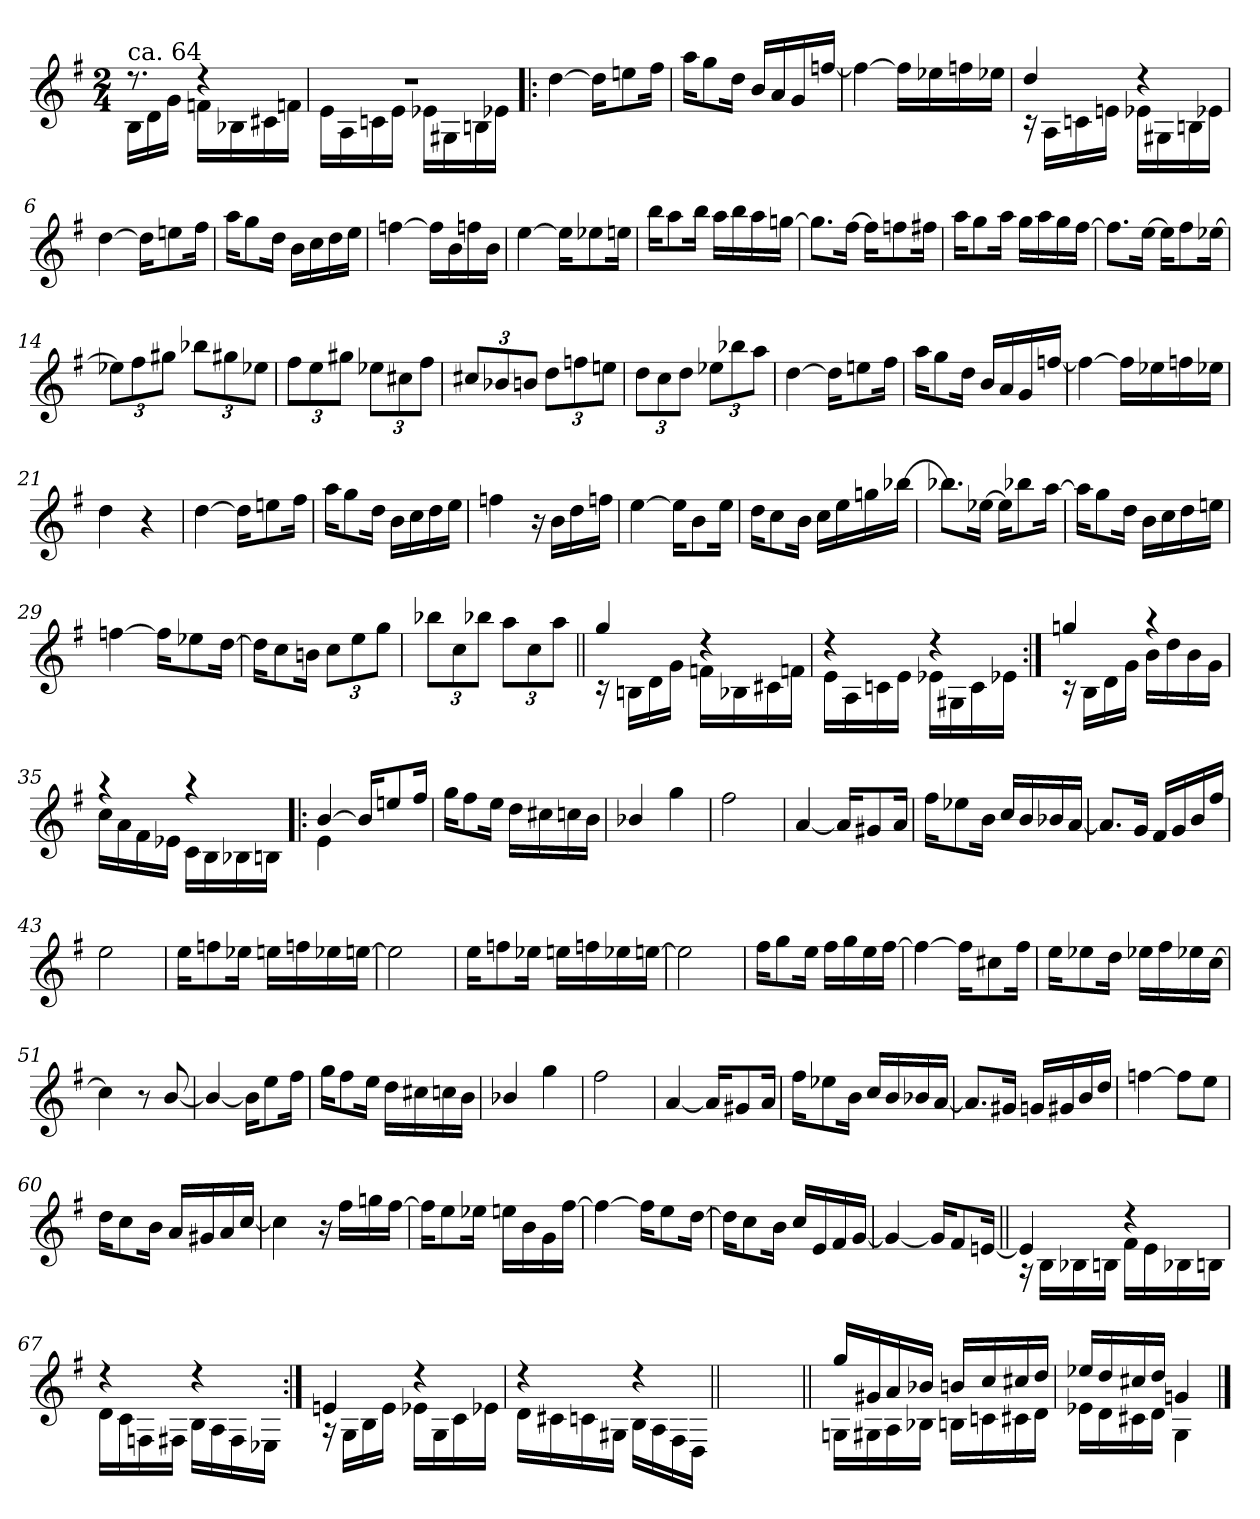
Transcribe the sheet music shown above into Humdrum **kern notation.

**kern
*part1
*staff1
*clefG2
*k[f#]
*G:
*M2/4
=
*^
!LO:TX:a:t=ca. 64	!
8.rdd	16B!\LL
.	16d!\
.	16g!\JJ
4rdd	16fn!\LL
.	16B-X!\
.	16c#X!\
.	16fn!\JJ
=1	=1
2rdd	16e!\LL
.	16A!\
.	16cn!\
.	16e!\JJ
.	16e-X!\LL
.	16G#X!\
.	16Bn!\
.	16e-X!\JJ
*v	*v
=2!|:
[>4dd\
16dd\KL]
8een\
16ff#\Jk
=3
16aa\KL
8gg\
16dd\Jk
16b/LL
16a/
16g/
[16ffn/JJ
=4
4ffn\_
16ff\LL]
16ee-X\
16ffn\
16ee-X\JJ
!!LO:LB:g=z
=5
*^
4dd/	16rc
.	16A!\LL
.	16cn!\
.	16en!\JJ
4rdd	16e-X!\LL
.	16G#X!\
.	16Bn!\
.	16e-X!\JJ
*v	*v
=6
[>4dd\
16dd\KL]
8een\
16ff#\Jk
=7
16aa\KL
8gg\
16dd\Jk
16b\LL
16cc\
16dd\
16ee\JJ
=8
[>4ffn\
16ff\LL]
16b\
16ffn\
16b\JJ
=9
[>4ee\
16ee\KL]
8ee-X\
16een\Jk
!!LO:LB:g=z
=10
16bb\KL
8aa\
16bb\Jk
16aa\LL
16bb\
16aa\
[16ggn\JJ
=11
8.gg\L]
[>16ff#\Jk
16ff#\KL]
8ffn\
16ff#X\Jk
=12
16aa\KL
8gg\
16aa\Jk
16gg\LL
16aa\
16gg\
[>16ff#\JJ
=13
8.ff#\L]
[16ee\Jk
16ee\KL]
8ff#\
[16ee-X\Jk
=14
12ee-X\L]
12ff#\
12gg#X\J
12bb-X\L
12gg#X\
12ee-X\J
!!LO:LB:g=z
=15
12ff#\L
12ee\
12gg#X\J
12ee-X\L
12cc#X\
12ff#\J
=16
12cc#X/L
12b-X/
12bn/J
12dd\L
12ffn\
12een\J
=17
12dd\L
12cc\
12dd\J
12ee-X\L
12bb-X\
12aa\J
=18
[>4dd\
16dd\KL]
8een\
16ff#\Jk
=19
16aa\KL
8gg\
16dd\Jk
16b/LL
16a/
16g/
[16ffn/JJ
!!LO:LB:g=z
=20
4ffn\_
16ff\LL]
16ee-X\
16ffn\
16ee-X\JJ
=21
4dd\
4r
=22
[>4dd\
16dd\KL]
8een\
16ff#\Jk
=23
16aa\KL
8gg\
16dd\Jk
16b\LL
16cc\
16dd\
16ee\JJ
=24
4ffn\
16r
16b\LL
16dd\
16ffn\JJ
!!LO:LB:g=z
=25
[>4ee\
16ee\KL]
8b\
16ee\Jk
=26
16dd\KL
8cc\
16b\Jk
16cc\LL
16ee\
16ggn\
[16bb-X\JJ
=27
8.bb-X\L]
[16ee-X\Jk
16ee-\KL]
8bb-X\
[16aa\Jk
=28
16aa\KL]
8gg\
16dd\Jk
16b\LL
16cc\
16dd\
16een\JJ
=29
[>4ffn\
16ff\KL]
8ee-X\
[16dd\Jk
!!LO:LB:g=z
=30
16dd\KL]
8cc\
16bn\Jk
12cc\L
12ee\
12gg\J
=31
12bb-X\L
12cc\
12bb-X\J
12aa\L
12cc\
12aa\J
=32||
*^
4gg/	16rc
.	16Bn!\LL
.	16d!\
.	16g!\JJ
4rdd	16fn!\LL
.	16B-X!\
.	16c#X!\
.	16fn!\JJ
=33	=33
4rdd	16e!\LL
.	16A!\
.	16cn!\
.	16e!\JJ
4rdd	16e-X!\LL
.	16G#X!\
.	16c!\
.	16e-X!\JJ
!!LO:LB:g=z	!!
=34:|!	=34:|!
4ggn/	16rc
.	16B!\LL
.	16d!\
.	16g!\JJ
4rgg	16b!\LL
.	16dd!\
.	16b!\
.	16g!\JJ
=35	=35
4rgg	16cc!\LL
.	16a!\
.	16f#!\
.	16e-X!\JJ
4rgg	16c!\LL
.	16B!\
.	16B-X!\
.	16Bn!\JJ
=36!|:	=36!|:
[<4b/	4e!\
16b/KL]	4ryy
8een/	.
16ff#/Jk	.
*v	*v
=37
16gg\KL
8ff#\
16ee\Jk
16dd\LL
16cc#X\
16ccn\
16b\JJ
=38
4b-X/
4gg\
!!LO:LB:g=z
=39
2ff#\
=40
[<4a/
16a/KL]
8g#X/
16a/Jk
=41
16ff#\KL
8ee-X\
16b\Jk
16cc/LL
16b/
16b-X/
[16a/JJ
=42
8.a/L]
16g/Jk
16f#/LL
16g/
16b/
16ff#/JJ
=43
2ee\
!!LO:LB:g=z
=44
16ee\KL
8ffn\
16ee-X\Jk
16een\LL
16ffn\
16ee-X\
[>16een\JJ
=45
2ee\]
=46
16ee\KL
8ffn\
16ee-X\Jk
16een\LL
16ffn\
16ee-X\
[>16een\JJ
=47
2ee\]
=48
16ff#\KL
8gg\
16ee\Jk
16ff#\LL
16gg\
16ee\
[>16ff#\JJ
=49
4ff#\_
16ff#\KL]
8cc#X\
16ff#\Jk
!!LO:PB:g=z
=50
16ee\KL
8ee-X\
16dd\Jk
16ee-X\LL
16ff#\
16ee-X\
[>16cc\JJ
=51
4cc\]
8r
[8b/
=52
4b/_
16b\KL]
8ee\
16ff#\Jk
=53
16gg\KL
8ff#\
16ee\Jk
16dd\LL
16cc#X\
16ccn\
16b\JJ
=54
4b-X/
4gg\
=55
2ff#\
!!LO:LB:g=z
=56
[<4a/
16a/KL]
8g#X/
16a/Jk
=57
16ff#\KL
8ee-X\
16b\Jk
16cc/LL
16b/
16b-X/
[16a/JJ
=58
8.a/L]
16g#X/Jk
16gn/LL
16g#X/
16b/
16dd/JJ
=59
[>4ffn\
8ff\L]
8ee\J
=60
16dd\KL
8cc\
16b\Jk
16a/LL
16g#X/
16a/
[16cc/JJ
!!LO:LB:g=z
=61
4cc\]
16r
16ff#\LL
16ggn\
[>16ff#\JJ
=62
16ff#\KL]
8ee\
16ee-X\Jk
16een\LL
16b\
16g\
[>16ff#\JJ
=63
4ff#\_
16ff#\KL]
8ee\
[16dd\Jk
=64
16dd\KL]
8cc\
16b\Jk
16cc/LL
16e/
16f#/
[<16g/JJ
=65
4g/_
16g/KL]
8f#/
[16en/Jk
!!LO:LB:g=z
=66||
*^
4e/]	16rG
.	16B!\LL
.	16B-X!\
.	16Bn!\JJ
4rdd	16f#!\LL
.	16e!\
.	16B-X!\
.	16Bn!\JJ
=67	=67
4rdd	16d!\LL
.	16c!\
.	16Fn!\
.	16F#X!\JJ
4rdd	16B!\LL
.	16A!\
.	16F#!\
.	16E-X!\JJ
=68:|!	=68:|!
4en/	16rG
.	16G!\LL
.	16B!\
.	16e!\JJ
4rdd	16e-X!\LL
.	16G!\
.	16c!\
.	16e-X!\JJ
=69	=69
4rdd	16d!\LL
.	16c#X!\
.	16cn!\
.	16G#X!\JJ
4rdd	16B!\LL
.	16A!\
.	16F#!\
.	16D!\JJ
*v	*v
=69X691||
2ryy
!!LO:LB:g=z
=70||
*^
16gg/LL	16Gn!\LL
16g#X/	16G#X!\
16a/	16A!\
16b-X/JJ	16B-X!\JJ
16bn/LL	16Bn!\LL
16cc/	16cn!\
16cc#X/	16c#X!\
16dd/JJ	16d!\JJ
=71	=71
16ee-X/LL	16e-X!\LL
16dd/	16d!\
16cc#X/	16c#X!\
16dd/JJ	16d!\JJ
4gn/	4G!\
*v	*v
==
*-
